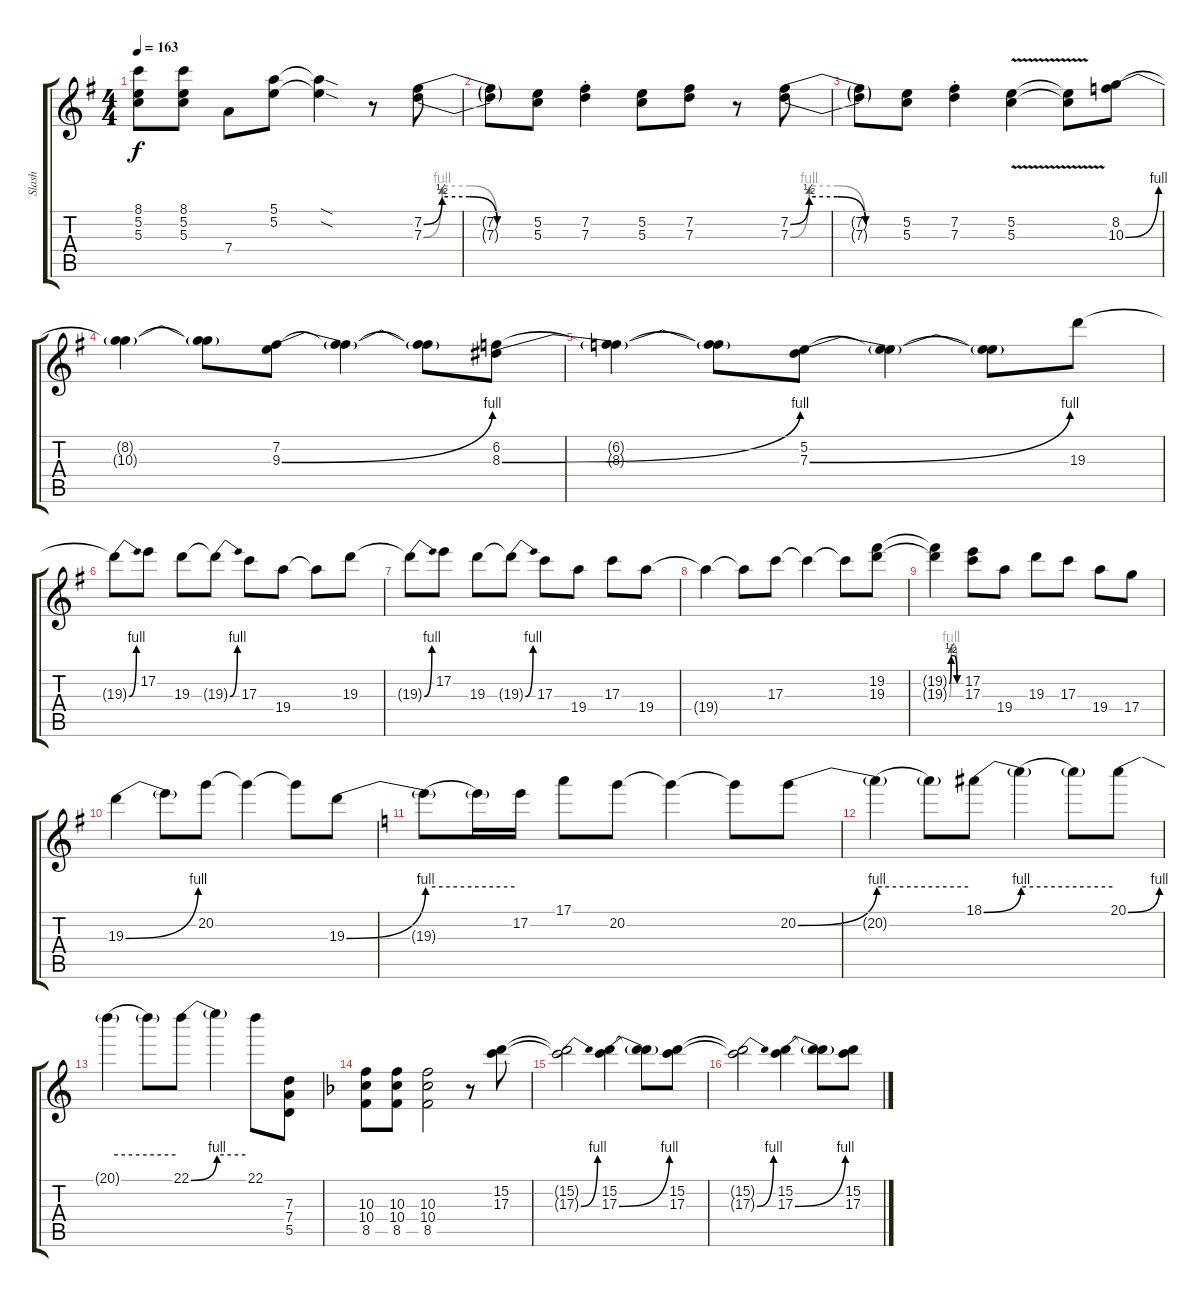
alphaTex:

\track ("Slash" "Slash") {instrument distortionguitar}
\staff {score tabs}
\tuning (E4 B3 G3 D3 A2 E2) {hide}
\ts (4 4)
\tempo 163
\clef g2
\ks g
(8.1 5.2 5.3).8{dy f} (8.1 5.2 5.3).8 7.4.8 (5.1 5.2).8 (5.1{sod t} 5.2{sod t}).4 r.8 (7.2{be (custom 0 0 10 2 25 2 40 0 60 0)} 7.3{be (custom 0 0 10 4 25 4 40 0 60 0)}).8 |
(7.2{t} 7.3{t}).8 (5.2 5.3).8 (7.2{st} 7.3{st}).4 (5.2 5.3).8 (7.2 7.3).8 r.8 (7.2{be (custom 0 0 10 2 25 2 40 0 60 0)} 7.3{be (custom 0 0 10 4 25 4 40 0 60 0)}).8 |
(7.2{t} 7.3{t}).8 (5.2 5.3).8 (7.2{st} 7.3{st}).4 (5.2{v} 5.3{v}).4 (5.2{v t} 5.3{v t}).8 (8.2 10.3{be (bend 0 0 60 4)}).8 |
(8.2{t} 10.3{t}).4 (8.2{t} 10.3{t}).8 (7.2 9.3{be (bend 0 0 60 4)}).8 (7.2{t} 9.3{t}).4 (7.2{t} 9.3{t}).8 (6.2 8.3{be (bend 0 0 60 4)}).8 |
(6.2{t} 8.3{t}).4 (6.2{t} 8.3{t}).8 (5.2 7.3{be (bend 0 0 60 4)}).8 (5.2{t} 7.3{t}).4 (5.2{t} 7.3{t}).8 19.3.8 |
19.3{be (bend 0 0 60 4) t}.8 17.2.8 19.3.8 19.3{be (bend 0 0 60 4) t}.8 17.3.8 19.4.8 19.4{t}.8 19.3.8 |
19.3{be (bend 0 0 60 4) t}.8 17.2.8 19.3.8 19.3{be (bend 0 0 60 4) t}.8 17.3.8 19.4.8 17.3.8 19.4.8 |
19.4{t}.4 19.4{t}.8 17.3.8 17.3{t}.4 17.3{t}.8 (19.2 19.3).8 |
(19.2{be (custom 0 0 10 2 25 2 40 0 60 0) t} 19.3{be (custom 0 0 10 4 25 4 40 0 60 0) t}).4 (17.2 17.3).8 19.4.8 19.3.8 17.3.8 19.4.8 17.4.8 |
19.3{be (bend 0 0 60 4)}.4 19.3{t}.8 20.2.8 20.2{t}.4 20.2{t}.8 19.3{be (bend 0 0 60 4)}.8 |
\ks c
19.3{be (hold 0 4 60 4) t}.8 19.3{t}.16 17.2.16 17.1.8 20.2.8 20.2{t}.4 20.2{t}.8 20.2{be (bend 0 0 60 4)}.8 |
20.2{be (hold 0 4 60 4) t}.4 20.2{t}.8 18.1{be (bend 0 0 60 4)}.8 18.1{be (hold 0 4 60 4) t}.4 18.1{t}.8 20.1{be (bend 0 0 60 4)}.8 |
20.1{be (hold 0 4 60 4) t}.4 20.1{t}.8 22.1{be (bend 0 0 60 4)}.8 22.1{be (hold 0 4 60 4) t}.4 22.1.8 (7.3 7.4 5.5).8 |
\ks f
(10.3 10.4 8.5).8 (10.3 10.4 8.5).8 (10.3 10.4 8.5).2 r.8 (15.2 17.3).8 |
(15.2{t} 17.3{be (bend 0 0 60 4) t}).2 (15.2 17.3{be (bend 0 0 60 4)}).4 (15.2{t} 17.3{t}).8 (15.2 17.3).8 |
(15.2{t} 17.3{be (bend 0 0 60 4) t}).2 (15.2 17.3{be (bend 0 0 60 4)}).4 (15.2{t} 17.3{t}).8 (15.2 17.3).8
